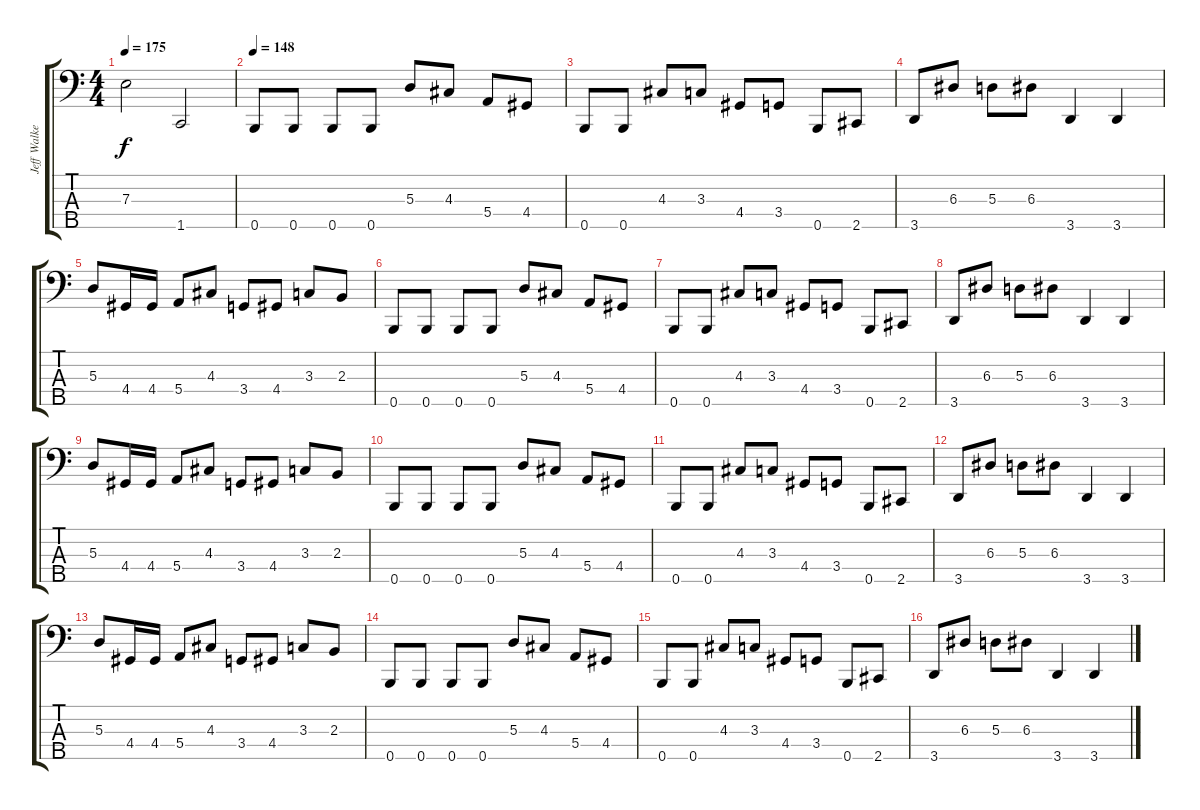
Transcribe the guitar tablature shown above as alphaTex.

\track ("Jeff Walker" "Jeff Walke") {instrument electricbasspick}
\staff {score tabs}
\tuning (G2 D2 A1 E1 B0) {hide}
\ts (4 4)
\tempo 175
\clef f4
\ks c
7.3.2{dy f} 1.5.2 |
\tempo 148
0.5.8 0.5.8 0.5.8 0.5.8 5.3.8 4.3.8 5.4.8 4.4.8 |
0.5.8 0.5.8 4.3.8 3.3.8 4.4.8 3.4.8 0.5.8 2.5.8 |
3.5.8 6.3.8 5.3.8 6.3.8 3.5.4 3.5.4 |
5.3.8 4.4.16 4.4.16 5.4.8 4.3.8 3.4.8 4.4.8 3.3.8 2.3.8 |
0.5.8 0.5.8 0.5.8 0.5.8 5.3.8 4.3.8 5.4.8 4.4.8 |
0.5.8 0.5.8 4.3.8 3.3.8 4.4.8 3.4.8 0.5.8 2.5.8 |
3.5.8 6.3.8 5.3.8 6.3.8 3.5.4 3.5.4 |
5.3.8 4.4.16 4.4.16 5.4.8 4.3.8 3.4.8 4.4.8 3.3.8 2.3.8 |
0.5.8 0.5.8 0.5.8 0.5.8 5.3.8 4.3.8 5.4.8 4.4.8 |
0.5.8 0.5.8 4.3.8 3.3.8 4.4.8 3.4.8 0.5.8 2.5.8 |
3.5.8 6.3.8 5.3.8 6.3.8 3.5.4 3.5.4 |
5.3.8 4.4.16 4.4.16 5.4.8 4.3.8 3.4.8 4.4.8 3.3.8 2.3.8 |
0.5.8 0.5.8 0.5.8 0.5.8 5.3.8 4.3.8 5.4.8 4.4.8 |
0.5.8 0.5.8 4.3.8 3.3.8 4.4.8 3.4.8 0.5.8 2.5.8 |
3.5.8 6.3.8 5.3.8 6.3.8 3.5.4 3.5.4
